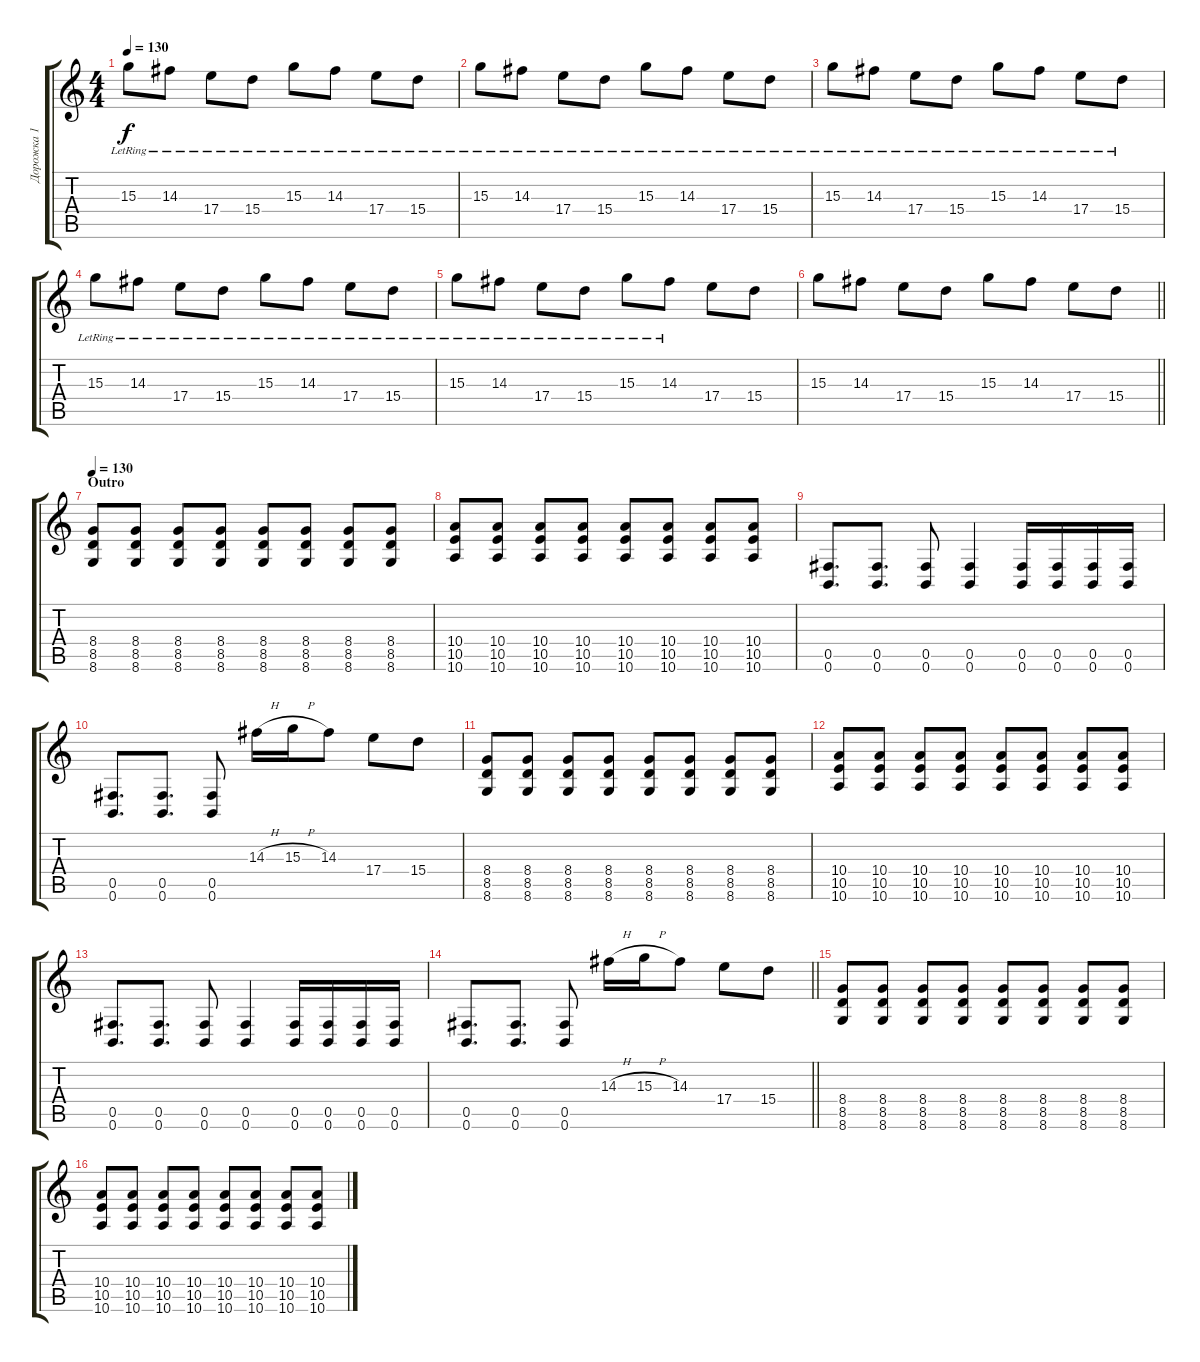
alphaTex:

\track ("Дорожка 1" "Дорожка 1") {instrument distortionguitar}
\staff {score tabs}
\tuning (Db4 Ab3 E3 B2 Gb2 B1) {hide}
\ts (4 4)
\tempo 130
\clef g2
\ks c
15.3{lr}.8{dy f} 14.3{lr}.8 17.4{lr}.8 15.4{lr}.8 15.3{lr}.8 14.3{lr}.8 17.4{lr}.8 15.4{lr}.8 |
15.3{lr}.8 14.3{lr}.8 17.4{lr}.8 15.4{lr}.8 15.3{lr}.8 14.3{lr}.8 17.4{lr}.8 15.4{lr}.8 |
15.3{lr}.8 14.3{lr}.8 17.4{lr}.8 15.4{lr}.8 15.3{lr}.8 14.3{lr}.8 17.4{lr}.8 15.4{lr}.8 |
15.3{lr}.8 14.3{lr}.8 17.4{lr}.8 15.4{lr}.8 15.3{lr}.8 14.3{lr}.8 17.4{lr}.8 15.4{lr}.8 |
15.3{lr}.8 14.3{lr}.8 17.4{lr}.8 15.4{lr}.8 15.3{lr}.8 14.3{lr}.8 17.4.8 15.4.8 |
\barLineRight lightlight
15.3.8{volume 13 instrument distortionguitar} 14.3.8 17.4.8 15.4.8 15.3.8 14.3.8 17.4.8 15.4.8 |
\section ("" "Outro")
\tempo 130
(8.4 8.5 8.6).8 (8.4 8.5 8.6).8 (8.4 8.5 8.6).8 (8.4 8.5 8.6).8 (8.4 8.5 8.6).8 (8.4 8.5 8.6).8 (8.4 8.5 8.6).8 (8.4 8.5 8.6).8 |
(10.4 10.5 10.6).8 (10.4 10.5 10.6).8 (10.4 10.5 10.6).8 (10.4 10.5 10.6).8 (10.4 10.5 10.6).8 (10.4 10.5 10.6).8 (10.4 10.5 10.6).8 (10.4 10.5 10.6).8 |
(0.5 0.6).8{d} (0.5 0.6).8{d} (0.5 0.6).8 (0.5 0.6).4 (0.5 0.6).16 (0.5 0.6).16 (0.5 0.6).16 (0.5 0.6).16 |
(0.5 0.6).8{d} (0.5 0.6).8{d} (0.5 0.6).8 14.3{h}.16 15.3{h}.16 14.3.8 17.4.8 15.4.8 |
(8.4 8.5 8.6).8 (8.4 8.5 8.6).8 (8.4 8.5 8.6).8 (8.4 8.5 8.6).8 (8.4 8.5 8.6).8 (8.4 8.5 8.6).8 (8.4 8.5 8.6).8 (8.4 8.5 8.6).8 |
(10.4 10.5 10.6).8 (10.4 10.5 10.6).8 (10.4 10.5 10.6).8 (10.4 10.5 10.6).8 (10.4 10.5 10.6).8 (10.4 10.5 10.6).8 (10.4 10.5 10.6).8 (10.4 10.5 10.6).8 |
(0.5 0.6).8{d} (0.5 0.6).8{d} (0.5 0.6).8 (0.5 0.6).4 (0.5 0.6).16 (0.5 0.6).16 (0.5 0.6).16 (0.5 0.6).16 |
\barLineRight lightlight
(0.5 0.6).8{d} (0.5 0.6).8{d} (0.5 0.6).8 14.3{h}.16 15.3{h}.16 14.3.8 17.4.8 15.4.8 |
(8.4 8.5 8.6).8 (8.4 8.5 8.6).8 (8.4 8.5 8.6).8 (8.4 8.5 8.6).8 (8.4 8.5 8.6).8 (8.4 8.5 8.6).8 (8.4 8.5 8.6).8 (8.4 8.5 8.6).8 |
(10.4 10.5 10.6).8 (10.4 10.5 10.6).8 (10.4 10.5 10.6).8 (10.4 10.5 10.6).8 (10.4 10.5 10.6).8 (10.4 10.5 10.6).8 (10.4 10.5 10.6).8 (10.4 10.5 10.6).8
